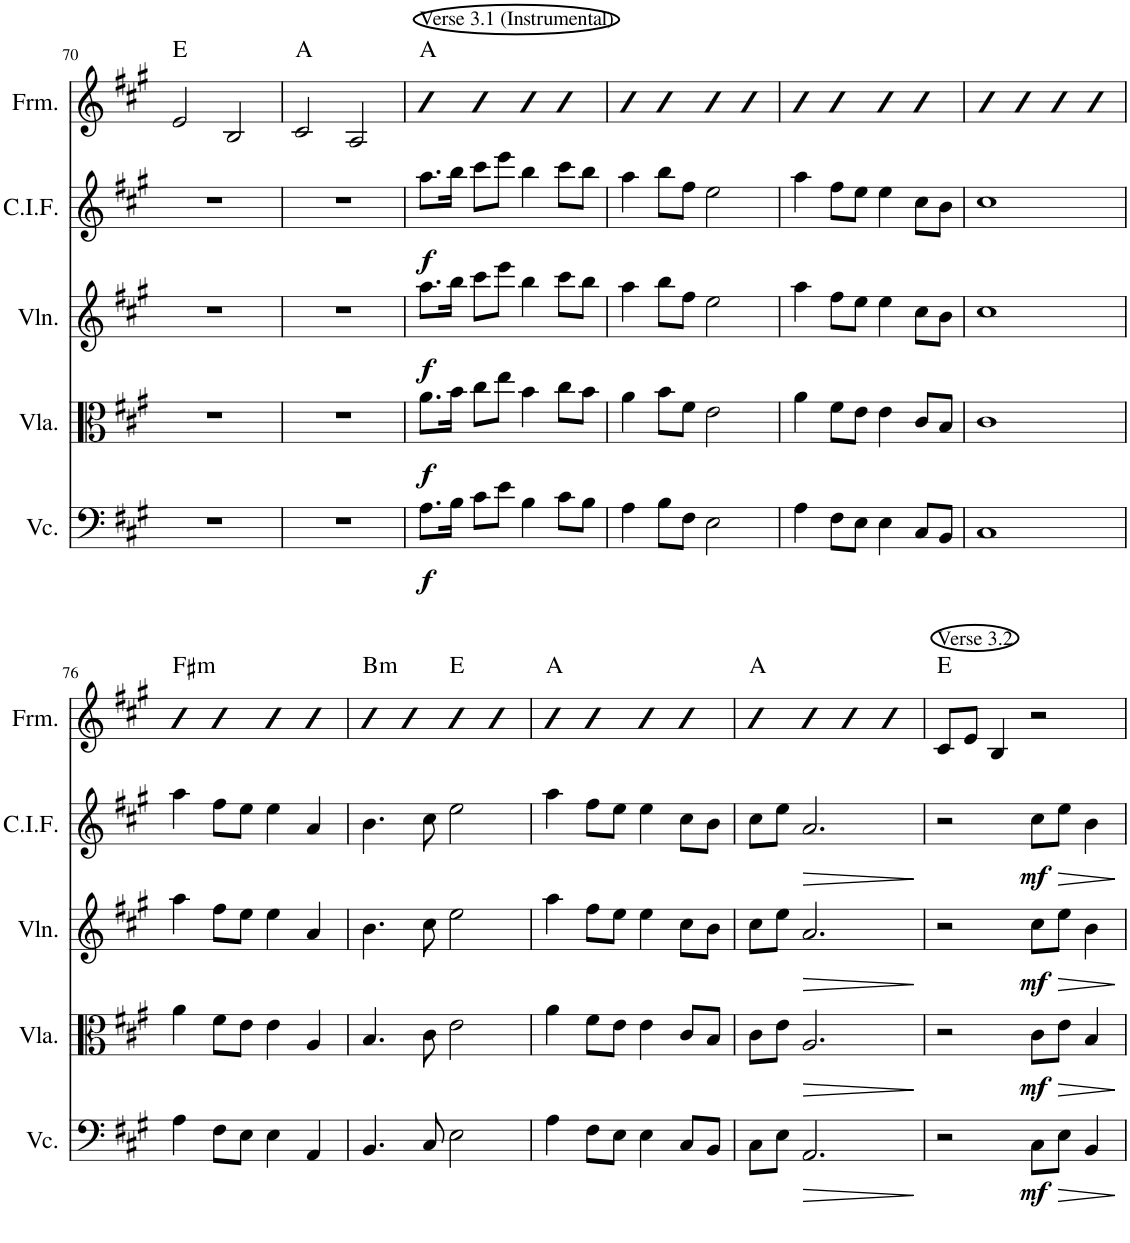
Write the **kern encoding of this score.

**kern	**dynam	**kern	**dynam	**kern	**dynam	**kern	**dynam	**kern	**harte
*part5	*part5	*part4	*part4	*part3	*part3	*part2	*part2	*part1	*part1
*staff5	*staff5	*staff4	*staff4	*staff3	*staff3	*staff2	*staff2	*staff1	*
*I"Violoncello	*	*I"Viola	*	*I"Violin	*	*I"Chinese Instruments Form	*	*I"Form	*
*I'Vc.	*	*I'Vla.	*	*I'Vln.	*	*I'C.I.F.	*	*I'Frm.	*
!!LO:PB:g=z
*clefF4	*	*clefC3	*	*clefG2	*	*clefG2	*	*clefG2	*
*k[f#c#g#]	*	*k[f#c#g#]	*	*k[f#c#g#]	*	*k[f#c#g#]	*	*k[f#c#g#]	*
*M4/4	*	*M4/4	*	*M4/4	*	*M4/4	*	*M4/4	*
=70	=70	=70	=70	=70	=70	=70	=70	=70	=70
1r	.	1r	.	1r	.	1r	.	2e/	E:maj
.	.	.	.	.	.	.	.	2B/	.
=71	=71	=71	=71	=71	=71	=71	=71	=71	=71
1r	.	1r	.	1r	.	1r	.	2c#/	A:maj
.	.	.	.	.	.	.	.	2A/	.
=72	=72	=72	=72	=72	=72	=72	=72	=72	=72
!	!	!	!	!	!	!	!	!LO:TX:a:t=Verse 3.1 (Instrumental)	!
!	!LO:DY:b	!	!LO:DY:b	!	!LO:DY:b	!	!LO:DY:b	!	!
8.A\L	f	8.a\L	f	8.aa\L	f	8.aa\L	f	4b	A:maj
16B\Jk	.	16b\Jk	.	16bb\Jk	.	16bb\Jk	.	.	.
8c#\L	.	8cc#\L	.	8ccc#\L	.	8ccc#\L	.	4b	.
8e\J	.	8ee\J	.	8eee\J	.	8eee\J	.	.	.
4B\	.	4b\	.	4bb\	.	4bb\	.	4b	.
8c#\L	.	8cc#\L	.	8ccc#\L	.	8ccc#\L	.	4b	.
8B\J	.	8b\J	.	8bb\J	.	8bb\J	.	.	.
=73	=73	=73	=73	=73	=73	=73	=73	=73	=73
4A\	.	4a\	.	4aa\	.	4aa\	.	4b	.
8B\L	.	8b\L	.	8bb\L	.	8bb\L	.	4b	.
8F#\J	.	8f#\J	.	8ff#\J	.	8ff#\J	.	.	.
2E\	.	2e\	.	2ee\	.	2ee\	.	4b	.
.	.	.	.	.	.	.	.	4b	.
=74	=74	=74	=74	=74	=74	=74	=74	=74	=74
4A\	.	4a\	.	4aa\	.	4aa\	.	4b	.
8F#\L	.	8f#\L	.	8ff#\L	.	8ff#\L	.	4b	.
8E\J	.	8e\J	.	8ee\J	.	8ee\J	.	.	.
4E\	.	4e\	.	4ee\	.	4ee\	.	4b	.
8C#/L	.	8c#/L	.	8cc#\L	.	8cc#\L	.	4b	.
8BB/J	.	8B/J	.	8b\J	.	8b\J	.	.	.
=75	=75	=75	=75	=75	=75	=75	=75	=75	=75
1C#	.	1c#	.	1cc#	.	1cc#	.	4b	.
.	.	.	.	.	.	.	.	4b	.
.	.	.	.	.	.	.	.	4b	.
.	.	.	.	.	.	.	.	4b	.
!!LO:LB:g=z
=76	=76	=76	=76	=76	=76	=76	=76	=76	=76
!	!	!	!	!	!	!	!	!	!LO:H:kt=m
4A\	.	4a\	.	4aa\	.	4aa\	.	4b	F#:min
8F#\L	.	8f#\L	.	8ff#\L	.	8ff#\L	.	4b	.
8E\J	.	8e\J	.	8ee\J	.	8ee\J	.	.	.
4E\	.	4e\	.	4ee\	.	4ee\	.	4b	.
4AA/	.	4A/	.	4a/	.	4a/	.	4b	.
=77	=77	=77	=77	=77	=77	=77	=77	=77	=77
!	!	!	!	!	!	!	!	!	!LO:H:kt=m
4.BB/	.	4.B/	.	4.b\	.	4.b\	.	4b	B:min
.	.	.	.	.	.	.	.	4b	.
8C#/	.	8c#\	.	8cc#\	.	8cc#\	.	.	.
2E\	.	2e\	.	2ee\	.	2ee\	.	4b	E:maj
.	.	.	.	.	.	.	.	4b	.
=78	=78	=78	=78	=78	=78	=78	=78	=78	=78
4A\	.	4a\	.	4aa\	.	4aa\	.	4b	A:maj
8F#\L	.	8f#\L	.	8ff#\L	.	8ff#\L	.	4b	.
8E\J	.	8e\J	.	8ee\J	.	8ee\J	.	.	.
4E\	.	4e\	.	4ee\	.	4ee\	.	4b	.
8C#/L	.	8c#/L	.	8cc#\L	.	8cc#\L	.	4b	.
8BB/J	.	8B/J	.	8b\J	.	8b\J	.	.	.
=79	=79	=79	=79	=79	=79	=79	=79	=79	=79
8C#\L	.	8c#\L	.	8cc#\L	.	8cc#\L	.	4b	A:maj
8E\J	.	8e\J	.	8ee\J	.	8ee\J	.	.	.
!	!LO:HP:b	!	!LO:HP:b	!	!LO:HP:b	!	!LO:HP:b	!	!
2.AA/	>	2.A/	>	2.a/	>	2.a/	>	4b	.
.	.	.	.	.	.	.	.	4b	.
.	.	.	.	.	.	.	.	4b	.
.	]	.	]	.	]	.	]	.	.
=80	=80	=80	=80	=80	=80	=80	=80	=80	=80
!	!	!	!	!	!	!	!	!LO:TX:a:t=Verse 3.2	!
2r	.	2r	.	2r	.	2r	.	8c#/L	E:maj
.	.	.	.	.	.	.	.	8e/J	.
.	.	.	.	.	.	.	.	4B/	.
!	!LO:DY:b	!	!LO:DY:b	!	!LO:DY:b	!	!LO:DY:b	!	!
8C#\L	mf	8c#\L	mf	8cc#\L	mf	8cc#\L	mf	2r	.
!	!LO:HP:b	!	!LO:HP:b	!	!LO:HP:b	!	!LO:HP:b	!	!
8E\J	>	8e\J	>	8ee\J	>	8ee\J	>	.	.
4BB/	.	4B/	.	4b\	.	4b\	.	.	.
.	]	.	]	.	]	.	]	.	.
=	=	=	=	=	=	=	=	=	=
*-	*-	*-	*-	*-	*-	*-	*-	*-	*-
